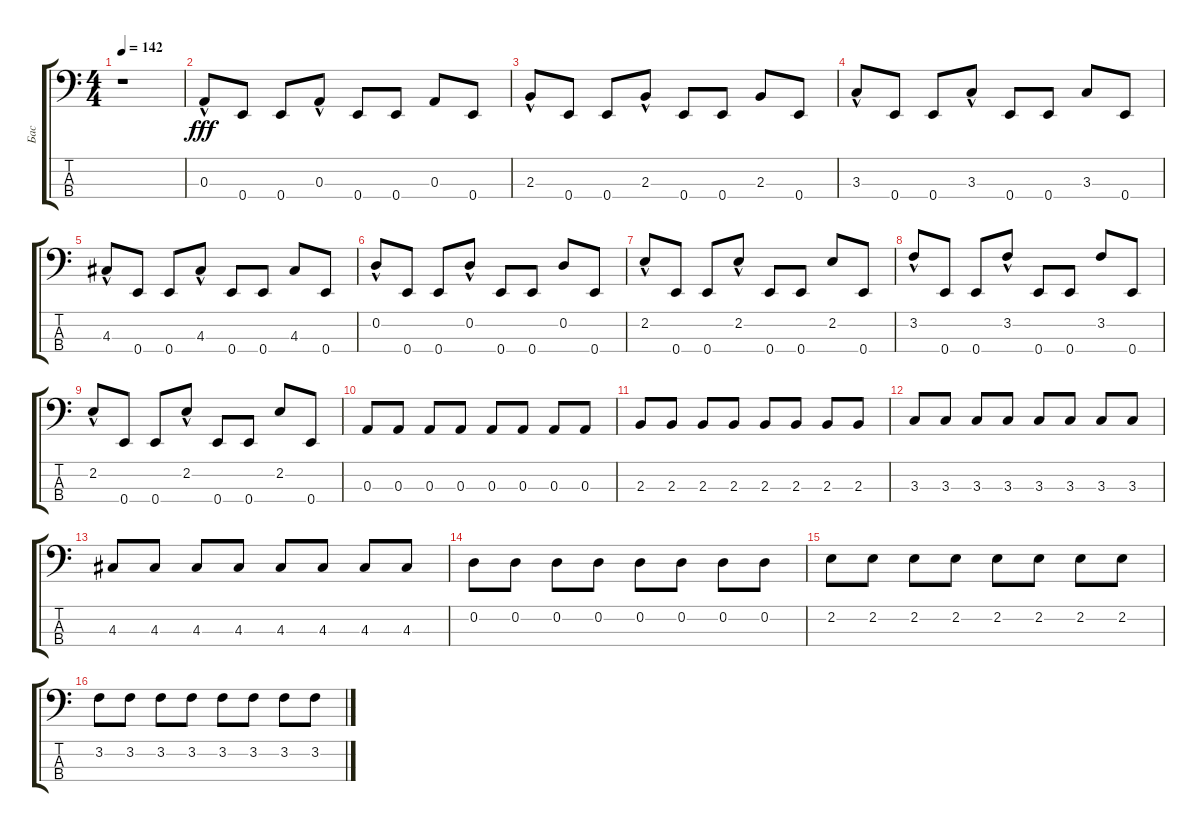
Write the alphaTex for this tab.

\track ("Бас" "Бас") {instrument electricbassfinger}
\staff {score tabs}
\tuning (G2 D2 A1 E1) {hide}
\ts (4 4)
\tempo 142
\clef f4
\ks c
r.1{dy fff} |
0.3{hac}.8 0.4.8 0.4.8 0.3{hac}.8 0.4.8 0.4.8 0.3.8 0.4.8 |
2.3{hac}.8 0.4.8 0.4.8 2.3{hac}.8 0.4.8 0.4.8 2.3.8 0.4.8 |
3.3{hac}.8 0.4.8 0.4.8 3.3{hac}.8 0.4.8 0.4.8 3.3.8 0.4.8 |
4.3{hac}.8 0.4.8 0.4.8 4.3{hac}.8 0.4.8 0.4.8 4.3.8 0.4.8 |
0.2{hac}.8 0.4.8 0.4.8 0.2{hac}.8 0.4.8 0.4.8 0.2.8 0.4.8 |
2.2{hac}.8 0.4.8 0.4.8 2.2{hac}.8 0.4.8 0.4.8 2.2.8 0.4.8 |
3.2{hac}.8 0.4.8 0.4.8 3.2{hac}.8 0.4.8 0.4.8 3.2.8 0.4.8 |
2.2{hac}.8 0.4.8 0.4.8 2.2{hac}.8 0.4.8 0.4.8 2.2.8 0.4.8 |
0.3.8 0.3.8 0.3.8 0.3.8 0.3.8 0.3.8 0.3.8 0.3.8 |
2.3.8 2.3.8 2.3.8 2.3.8 2.3.8 2.3.8 2.3.8 2.3.8 |
3.3.8 3.3.8 3.3.8 3.3.8 3.3.8 3.3.8 3.3.8 3.3.8 |
4.3.8 4.3.8 4.3.8 4.3.8 4.3.8 4.3.8 4.3.8 4.3.8 |
0.2.8 0.2.8 0.2.8 0.2.8 0.2.8 0.2.8 0.2.8 0.2.8 |
2.2.8 2.2.8 2.2.8 2.2.8 2.2.8 2.2.8 2.2.8 2.2.8 |
3.2.8 3.2.8 3.2.8 3.2.8 3.2.8 3.2.8 3.2.8 3.2.8
